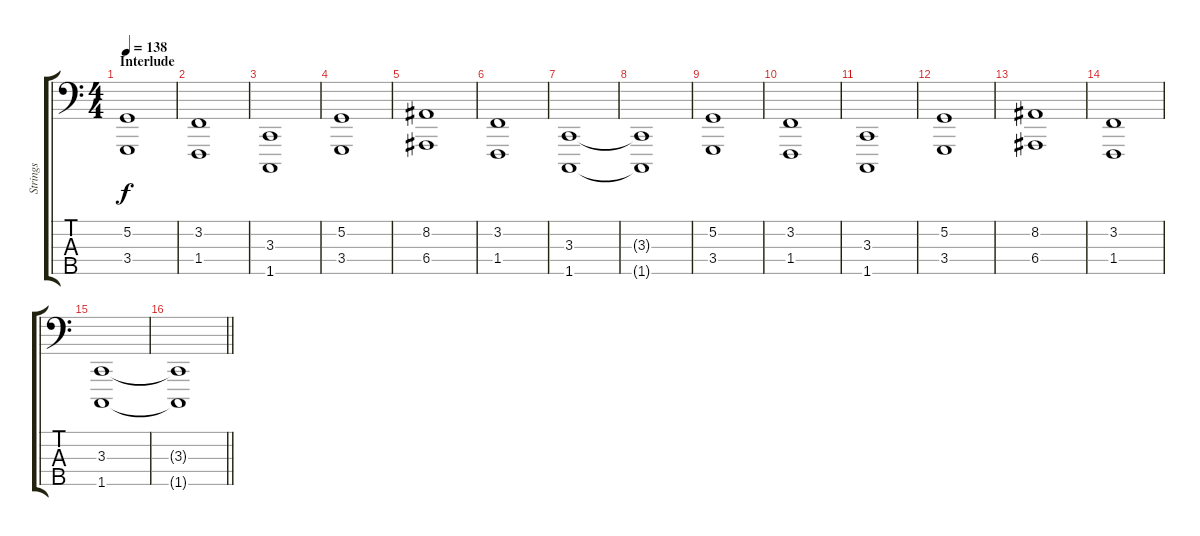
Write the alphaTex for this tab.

\track ("Strings" "Strings") {instrument stringensemble1}
\staff {score tabs}
\tuning (G2 D2 A1 E1 B0) {hide}
\ts (4 4)
\section ("" "Interlude ")
\tempo 138
\clef f4
\ks c
(5.2 3.4).1{dy f} |
(3.2 1.4).1 |
(3.3 1.5).1 |
(5.2 3.4).1 |
(8.2 6.4).1 |
(3.2 1.4).1 |
(3.3 1.5).1 |
(3.3{t} 1.5{t}).1 |
(5.2 3.4).1 |
(3.2 1.4).1 |
(3.3 1.5).1 |
(5.2 3.4).1 |
(8.2 6.4).1 |
(3.2 1.4).1 |
(3.3 1.5).1 |
\barLineRight lightlight
(3.3{t} 1.5{t}).1
